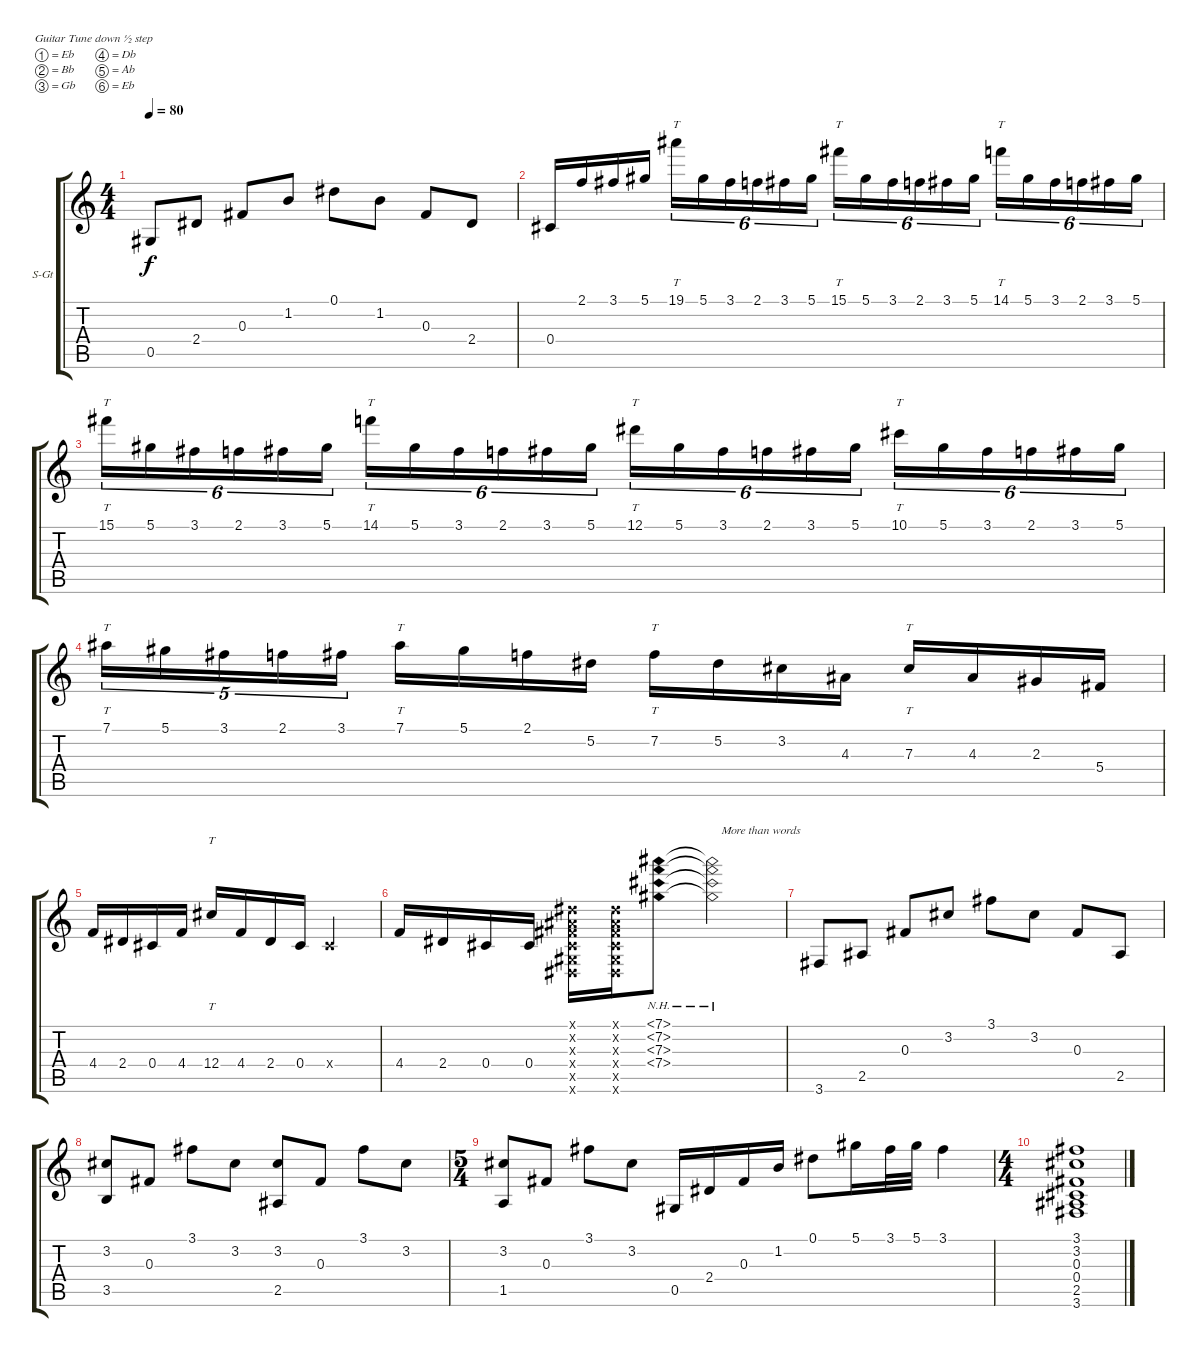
\bracketExtendMode groupsimilarinstruments
\firstSystemTrackNameOrientation horizontal
\otherSystemsTrackNameOrientation horizontal
\track ("Trilha 1" "S-Gt") {instrument acousticguitarsteel}
\staff {score tabs}
\tuning (Eb4 Bb3 Gb3 Db3 Ab2 Eb2)
\ts (4 4)
\tempo 80
\clef g2
\ks c
0.5.8{dy f} 2.4.8 0.3.8 1.2.8 0.1.8 1.2.8 0.3.8 2.4.8 |
0.4.16 2.1.16 3.1.16 5.1.16 19.1.16{tt tu (6 4)} 5.1.16{tu (6 4)} 3.1.16{tu (6 4)} 2.1.16{tu (6 4)} 3.1.16{tu (6 4)} 5.1.16{tu (6 4)} 15.1.16{tt tu (6 4)} 5.1.16{tu (6 4)} 3.1.16{tu (6 4)} 2.1.16{tu (6 4)} 3.1.16{tu (6 4)} 5.1.16{tu (6 4)} 14.1.16{tt tu (6 4)} 5.1.16{tu (6 4)} 3.1.16{tu (6 4)} 2.1.16{tu (6 4)} 3.1.16{tu (6 4)} 5.1.16{tu (6 4)} |
15.1.16{tt tu (6 4)} 5.1.16{tu (6 4)} 3.1.16{tu (6 4)} 2.1.16{tu (6 4)} 3.1.16{tu (6 4)} 5.1.16{tu (6 4)} 14.1.16{tt tu (6 4)} 5.1.16{tu (6 4)} 3.1.16{tu (6 4)} 2.1.16{tu (6 4)} 3.1.16{tu (6 4)} 5.1.16{tu (6 4)} 12.1.16{tt tu (6 4)} 5.1.16{tu (6 4)} 3.1.16{tu (6 4)} 2.1.16{tu (6 4)} 3.1.16{tu (6 4)} 5.1.16{tu (6 4)} 10.1.16{tt tu (6 4)} 5.1.16{tu (6 4)} 3.1.16{tu (6 4)} 2.1.16{tu (6 4)} 3.1.16{tu (6 4)} 5.1.16{tu (6 4)} |
7.1.16{tt tu (5 4)} 5.1.16{tu (5 4)} 3.1.16{tu (5 4)} 2.1.16{tu (5 4)} 3.1.16{tu (5 4)} 7.1.16{tt} 5.1.16 2.1.16 5.2.16 7.2.16{tt} 5.2.16 3.2.16 4.3.16 7.3.16{tt} 4.3.16 2.3.16 5.4.16 |
4.4.16 2.4.16 0.4.16 4.4.16 12.4.16{tt} 4.4.16 2.4.16 0.4.16 0.4{x}.2 |
4.4.16 2.4.16 0.4.16 0.4.16 (0.1{x} 0.2{x} 0.3{x} 0.4{x} 0.5{x} 0.6{x}).16 (0.1{x} 0.2{x} 0.3{x} 0.4{x} 0.5{x} 0.6{x}).16 (7.1{nh} 7.2{nh} 7.3{nh} 7.4{nh}).8 (7.1{nh t} 7.2{nh t} 7.3{nh t} 7.4{nh t}).2{txt "   More than words"} |
3.6.8 2.5.8 0.3.8 3.2.8 3.1.8 3.2.8 0.3.8 2.5.8 |
(3.2 3.5).8 0.3.8 3.1.8 3.2.8 (3.2 2.5).8 0.3.8 3.1.8 3.2.8 |
\ts (5 4)
(3.2 1.5).8 0.3.8 3.1.8 3.2.8 0.5.16 2.4.16 0.3.16 1.2.16 0.1.8 5.1.16 3.1.32 5.1.32 3.1.4 |
\ts (4 4)
(3.1 3.2 0.3 0.4 2.5 3.6).1
